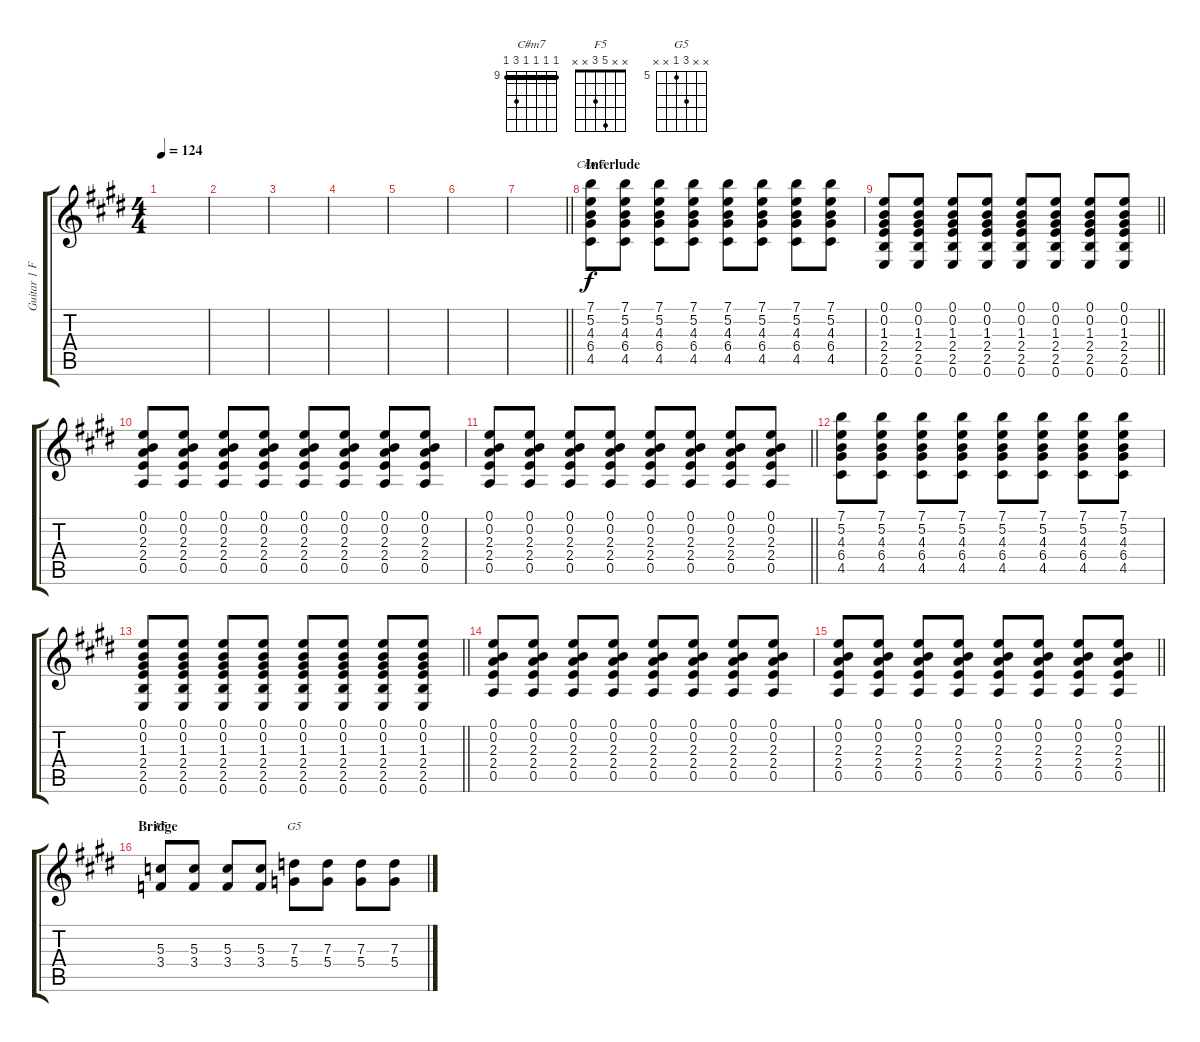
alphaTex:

\track ("Guitar 1 Fill" "Guitar 1 F") {instrument overdrivenguitar}
\staff {score tabs}
\tuning (E4 B3 G3 D3 A2 E2) {hide}
\chord ("C#m7" 9 9 9 9 11 9) {firstfret 9 barre 9}
\chord ("F5" x x 5 3 x x)
\chord ("G5" x x 7 5 x x) {firstfret 5}
\ts (4 4)
\tempo 124
\clef g2
\ks e
|
|
|
|
|
|
\barLineRight lightlight
|
\section ("" "Interlude")
(7.1 5.2 4.3 6.4 4.5).8{ch "C#m7"} (7.1 5.2 4.3 6.4 4.5).8 (7.1 5.2 4.3 6.4 4.5).8 (7.1 5.2 4.3 6.4 4.5).8 (7.1 5.2 4.3 6.4 4.5).8 (7.1 5.2 4.3 6.4 4.5).8 (7.1 5.2 4.3 6.4 4.5).8 (7.1 5.2 4.3 6.4 4.5).8 |
\barLineRight lightlight
(0.1 0.2 1.3 2.4 2.5 0.6).8 (0.1 0.2 1.3 2.4 2.5 0.6).8 (0.1 0.2 1.3 2.4 2.5 0.6).8 (0.1 0.2 1.3 2.4 2.5 0.6).8 (0.1 0.2 1.3 2.4 2.5 0.6).8 (0.1 0.2 1.3 2.4 2.5 0.6).8 (0.1 0.2 1.3 2.4 2.5 0.6).8 (0.1 0.2 1.3 2.4 2.5 0.6).8 |
(0.1 0.2 2.3 2.4 0.5).8 (0.1 0.2 2.3 2.4 0.5).8 (0.1 0.2 2.3 2.4 0.5).8 (0.1 0.2 2.3 2.4 0.5).8 (0.1 0.2 2.3 2.4 0.5).8 (0.1 0.2 2.3 2.4 0.5).8 (0.1 0.2 2.3 2.4 0.5).8 (0.1 0.2 2.3 2.4 0.5).8 |
\barLineRight lightlight
(0.1 0.2 2.3 2.4 0.5).8 (0.1 0.2 2.3 2.4 0.5).8 (0.1 0.2 2.3 2.4 0.5).8 (0.1 0.2 2.3 2.4 0.5).8 (0.1 0.2 2.3 2.4 0.5).8 (0.1 0.2 2.3 2.4 0.5).8 (0.1 0.2 2.3 2.4 0.5).8 (0.1 0.2 2.3 2.4 0.5).8 |
(7.1 5.2 4.3 6.4 4.5).8 (7.1 5.2 4.3 6.4 4.5).8 (7.1 5.2 4.3 6.4 4.5).8 (7.1 5.2 4.3 6.4 4.5).8 (7.1 5.2 4.3 6.4 4.5).8 (7.1 5.2 4.3 6.4 4.5).8 (7.1 5.2 4.3 6.4 4.5).8 (7.1 5.2 4.3 6.4 4.5).8 |
\barLineRight lightlight
(0.1 0.2 1.3 2.4 2.5 0.6).8 (0.1 0.2 1.3 2.4 2.5 0.6).8 (0.1 0.2 1.3 2.4 2.5 0.6).8 (0.1 0.2 1.3 2.4 2.5 0.6).8 (0.1 0.2 1.3 2.4 2.5 0.6).8 (0.1 0.2 1.3 2.4 2.5 0.6).8 (0.1 0.2 1.3 2.4 2.5 0.6).8 (0.1 0.2 1.3 2.4 2.5 0.6).8 |
(0.1 0.2 2.3 2.4 0.5).8 (0.1 0.2 2.3 2.4 0.5).8 (0.1 0.2 2.3 2.4 0.5).8 (0.1 0.2 2.3 2.4 0.5).8 (0.1 0.2 2.3 2.4 0.5).8 (0.1 0.2 2.3 2.4 0.5).8 (0.1 0.2 2.3 2.4 0.5).8 (0.1 0.2 2.3 2.4 0.5).8 |
\barLineRight lightlight
(0.1 0.2 2.3 2.4 0.5).8 (0.1 0.2 2.3 2.4 0.5).8 (0.1 0.2 2.3 2.4 0.5).8 (0.1 0.2 2.3 2.4 0.5).8 (0.1 0.2 2.3 2.4 0.5).8 (0.1 0.2 2.3 2.4 0.5).8 (0.1 0.2 2.3 2.4 0.5).8 (0.1 0.2 2.3 2.4 0.5).8 |
\section ("" "Bridge")
(5.3 3.4).8{ch "F5"} (5.3 3.4).8 (5.3 3.4).8 (5.3 3.4).8 (7.3 5.4).8{ch "G5"} (7.3 5.4).8 (7.3 5.4).8 (7.3 5.4).8
